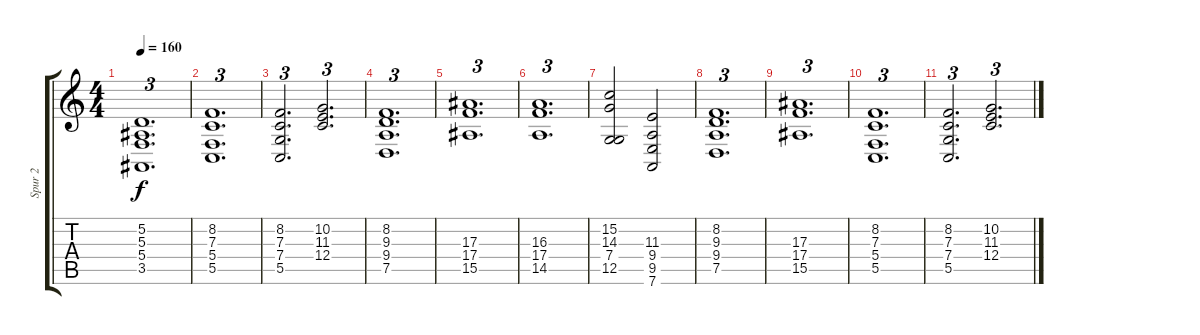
\track ("Spur 2" "Spur 2") {instrument choiraahs}
\staff {score tabs}
\tuning (D4 A3 F3 C3 G2 D2) {hide}
\ts (4 4)
\tempo 160
\clef g2
\ks c
(5.2 5.3 5.4 3.5).1{d tu (3 2) dy f} |
(8.2 7.3 5.4 5.5).1{d tu (3 2)} |
(8.2 7.3 7.4 5.5).2{d tu (3 2)} (10.2 11.3 12.4).2{d tu (3 2)} |
(8.2 9.3 9.4 7.5).1{d tu (3 2)} |
(17.3 17.4 15.5).1{d tu (3 2)} |
(16.3 17.4 14.5).1{d tu (3 2)} |
(15.2 14.3 7.4 12.5).2 (11.3 9.4 9.5 7.6).2 |
(8.2 9.3 9.4 7.5).1{d tu (3 2)} |
(17.3 17.4 15.5).1{d tu (3 2)} |
(8.2 7.3 5.4 5.5).1{d tu (3 2)} |
(8.2 7.3 7.4 5.5).2{d tu (3 2)} (10.2 11.3 12.4).2{d tu (3 2)}
